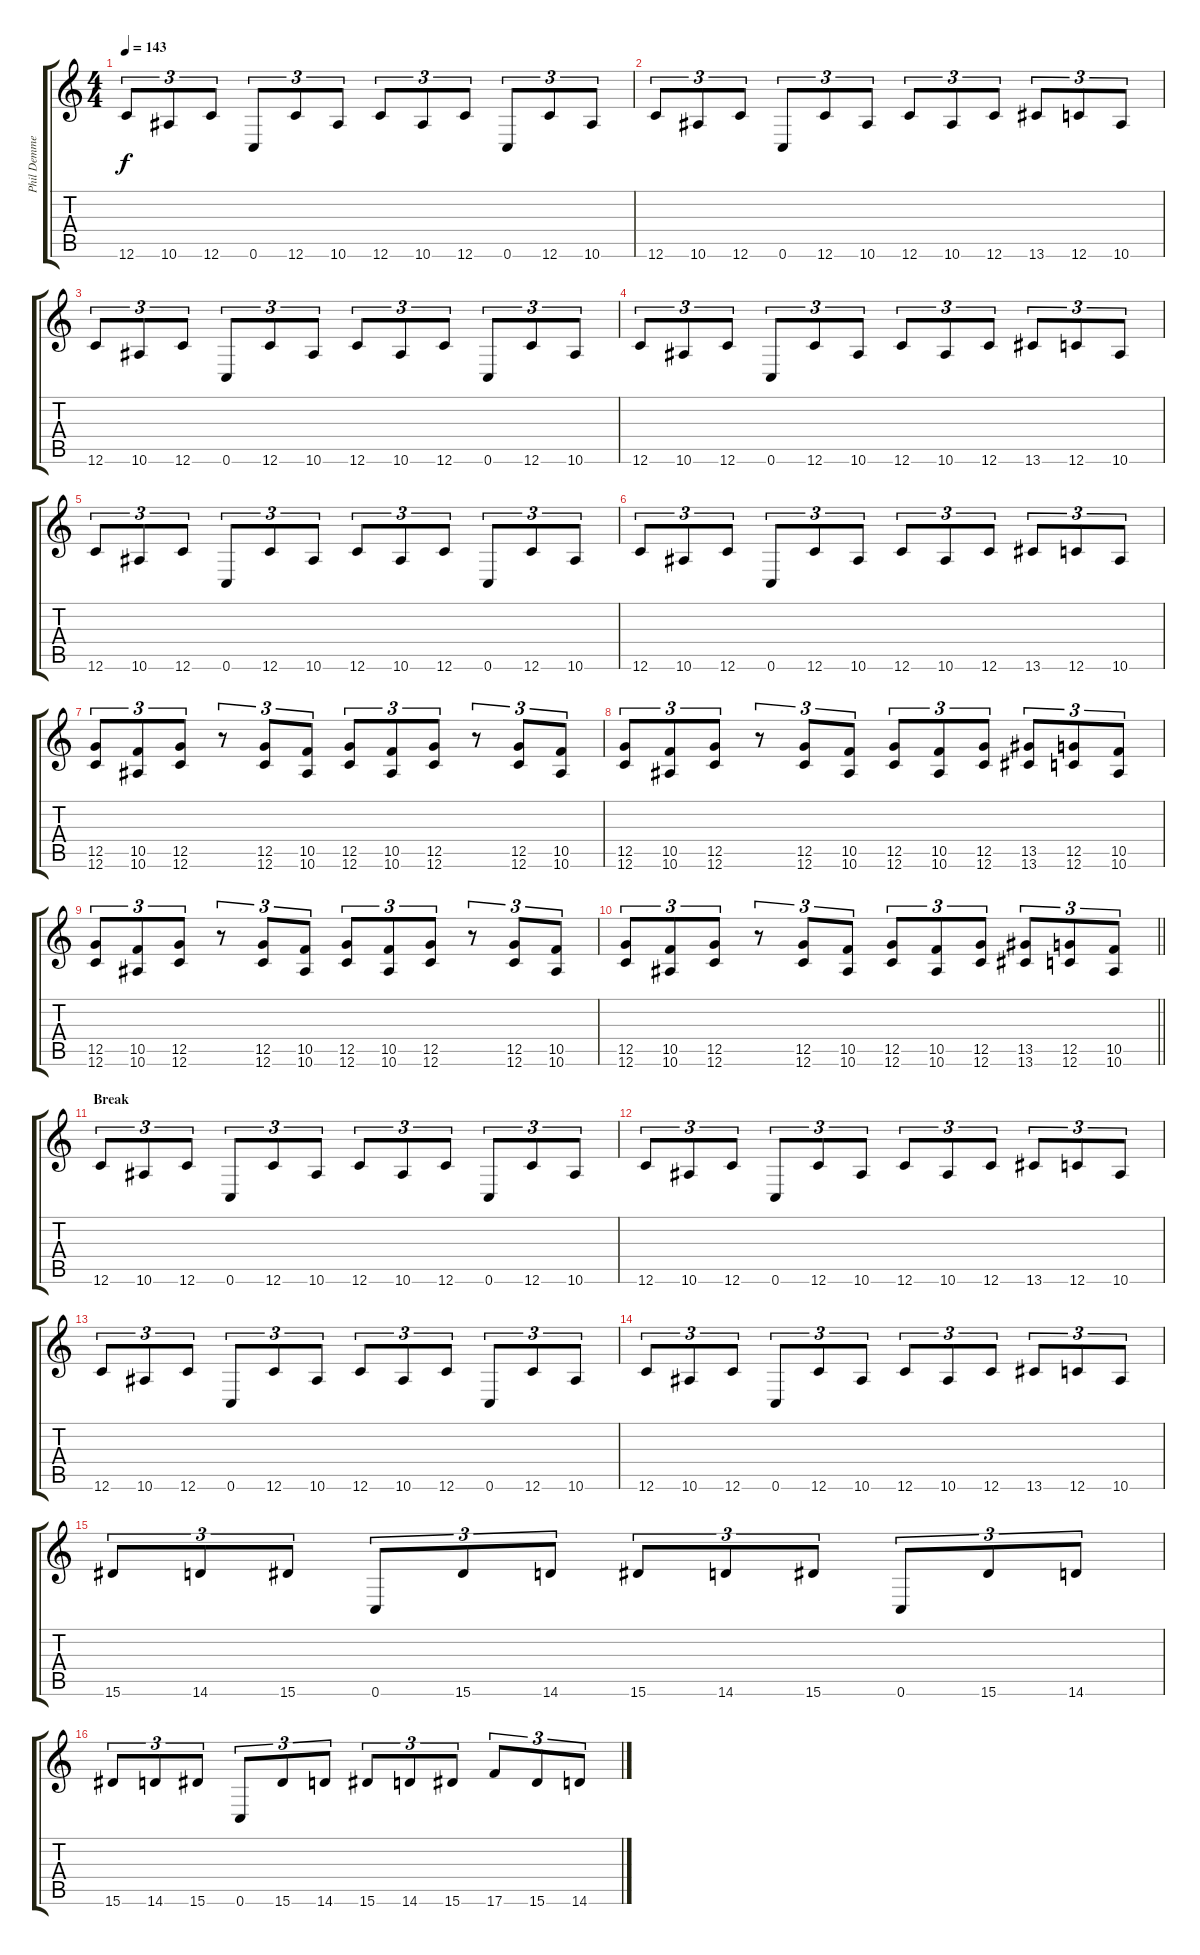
\track ("Phil Demmel" "Phil Demme") {instrument distortionguitar}
\staff {score tabs}
\tuning (D4 A3 F3 C3 G2 C2) {hide}
\ts (4 4)
\tempo 143
\clef g2
\ks c
12.6.8{tu (3 2) dy f} 10.6.8{tu (3 2)} 12.6.8{tu (3 2)} 0.6.8{tu (3 2)} 12.6.8{tu (3 2)} 10.6.8{tu (3 2)} 12.6.8{tu (3 2)} 10.6.8{tu (3 2)} 12.6.8{tu (3 2)} 0.6.8{tu (3 2)} 12.6.8{tu (3 2)} 10.6.8{tu (3 2)} |
12.6.8{tu (3 2)} 10.6.8{tu (3 2)} 12.6.8{tu (3 2)} 0.6.8{tu (3 2)} 12.6.8{tu (3 2)} 10.6.8{tu (3 2)} 12.6.8{tu (3 2)} 10.6.8{tu (3 2)} 12.6.8{tu (3 2)} 13.6.8{tu (3 2)} 12.6.8{tu (3 2)} 10.6.8{tu (3 2)} |
12.6.8{tu (3 2)} 10.6.8{tu (3 2)} 12.6.8{tu (3 2)} 0.6.8{tu (3 2)} 12.6.8{tu (3 2)} 10.6.8{tu (3 2)} 12.6.8{tu (3 2)} 10.6.8{tu (3 2)} 12.6.8{tu (3 2)} 0.6.8{tu (3 2)} 12.6.8{tu (3 2)} 10.6.8{tu (3 2)} |
12.6.8{tu (3 2)} 10.6.8{tu (3 2)} 12.6.8{tu (3 2)} 0.6.8{tu (3 2)} 12.6.8{tu (3 2)} 10.6.8{tu (3 2)} 12.6.8{tu (3 2)} 10.6.8{tu (3 2)} 12.6.8{tu (3 2)} 13.6.8{tu (3 2)} 12.6.8{tu (3 2)} 10.6.8{tu (3 2)} |
12.6.8{tu (3 2)} 10.6.8{tu (3 2)} 12.6.8{tu (3 2)} 0.6.8{tu (3 2)} 12.6.8{tu (3 2)} 10.6.8{tu (3 2)} 12.6.8{tu (3 2)} 10.6.8{tu (3 2)} 12.6.8{tu (3 2)} 0.6.8{tu (3 2)} 12.6.8{tu (3 2)} 10.6.8{tu (3 2)} |
12.6.8{tu (3 2)} 10.6.8{tu (3 2)} 12.6.8{tu (3 2)} 0.6.8{tu (3 2)} 12.6.8{tu (3 2)} 10.6.8{tu (3 2)} 12.6.8{tu (3 2)} 10.6.8{tu (3 2)} 12.6.8{tu (3 2)} 13.6.8{tu (3 2)} 12.6.8{tu (3 2)} 10.6.8{tu (3 2)} |
(12.5 12.6).8{tu (3 2)} (10.5 10.6).8{tu (3 2)} (12.5 12.6).8{tu (3 2)} r.8{tu (3 2)} (12.5 12.6).8{tu (3 2)} (10.5 10.6).8{tu (3 2)} (12.5 12.6).8{tu (3 2)} (10.5 10.6).8{tu (3 2)} (12.5 12.6).8{tu (3 2)} r.8{tu (3 2)} (12.5 12.6).8{tu (3 2)} (10.5 10.6).8{tu (3 2)} |
(12.5 12.6).8{tu (3 2)} (10.5 10.6).8{tu (3 2)} (12.5 12.6).8{tu (3 2)} r.8{tu (3 2)} (12.5 12.6).8{tu (3 2)} (10.5 10.6).8{tu (3 2)} (12.5 12.6).8{tu (3 2)} (10.5 10.6).8{tu (3 2)} (12.5 12.6).8{tu (3 2)} (13.5 13.6).8{tu (3 2)} (12.5 12.6).8{tu (3 2)} (10.5 10.6).8{tu (3 2)} |
(12.5 12.6).8{tu (3 2)} (10.5 10.6).8{tu (3 2)} (12.5 12.6).8{tu (3 2)} r.8{tu (3 2)} (12.5 12.6).8{tu (3 2)} (10.5 10.6).8{tu (3 2)} (12.5 12.6).8{tu (3 2)} (10.5 10.6).8{tu (3 2)} (12.5 12.6).8{tu (3 2)} r.8{tu (3 2)} (12.5 12.6).8{tu (3 2)} (10.5 10.6).8{tu (3 2)} |
\barLineRight lightlight
(12.5 12.6).8{tu (3 2)} (10.5 10.6).8{tu (3 2)} (12.5 12.6).8{tu (3 2)} r.8{tu (3 2)} (12.5 12.6).8{tu (3 2)} (10.5 10.6).8{tu (3 2)} (12.5 12.6).8{tu (3 2)} (10.5 10.6).8{tu (3 2)} (12.5 12.6).8{tu (3 2)} (13.5 13.6).8{tu (3 2)} (12.5 12.6).8{tu (3 2)} (10.5 10.6).8{tu (3 2)} |
\section ("" "Break")
12.6.8{tu (3 2)} 10.6.8{tu (3 2)} 12.6.8{tu (3 2)} 0.6.8{tu (3 2)} 12.6.8{tu (3 2)} 10.6.8{tu (3 2)} 12.6.8{tu (3 2)} 10.6.8{tu (3 2)} 12.6.8{tu (3 2)} 0.6.8{tu (3 2)} 12.6.8{tu (3 2)} 10.6.8{tu (3 2)} |
12.6.8{tu (3 2)} 10.6.8{tu (3 2)} 12.6.8{tu (3 2)} 0.6.8{tu (3 2)} 12.6.8{tu (3 2)} 10.6.8{tu (3 2)} 12.6.8{tu (3 2)} 10.6.8{tu (3 2)} 12.6.8{tu (3 2)} 13.6.8{tu (3 2)} 12.6.8{tu (3 2)} 10.6.8{tu (3 2)} |
12.6.8{tu (3 2)} 10.6.8{tu (3 2)} 12.6.8{tu (3 2)} 0.6.8{tu (3 2)} 12.6.8{tu (3 2)} 10.6.8{tu (3 2)} 12.6.8{tu (3 2)} 10.6.8{tu (3 2)} 12.6.8{tu (3 2)} 0.6.8{tu (3 2)} 12.6.8{tu (3 2)} 10.6.8{tu (3 2)} |
12.6.8{tu (3 2)} 10.6.8{tu (3 2)} 12.6.8{tu (3 2)} 0.6.8{tu (3 2)} 12.6.8{tu (3 2)} 10.6.8{tu (3 2)} 12.6.8{tu (3 2)} 10.6.8{tu (3 2)} 12.6.8{tu (3 2)} 13.6.8{tu (3 2)} 12.6.8{tu (3 2)} 10.6.8{tu (3 2)} |
15.6.8{tu (3 2)} 14.6.8{tu (3 2)} 15.6.8{tu (3 2)} 0.6.8{tu (3 2)} 15.6.8{tu (3 2)} 14.6.8{tu (3 2)} 15.6.8{tu (3 2)} 14.6.8{tu (3 2)} 15.6.8{tu (3 2)} 0.6.8{tu (3 2)} 15.6.8{tu (3 2)} 14.6.8{tu (3 2)} |
15.6.8{tu (3 2)} 14.6.8{tu (3 2)} 15.6.8{tu (3 2)} 0.6.8{tu (3 2)} 15.6.8{tu (3 2)} 14.6.8{tu (3 2)} 15.6.8{tu (3 2)} 14.6.8{tu (3 2)} 15.6.8{tu (3 2)} 17.6.8{tu (3 2)} 15.6.8{tu (3 2)} 14.6.8{tu (3 2)}
